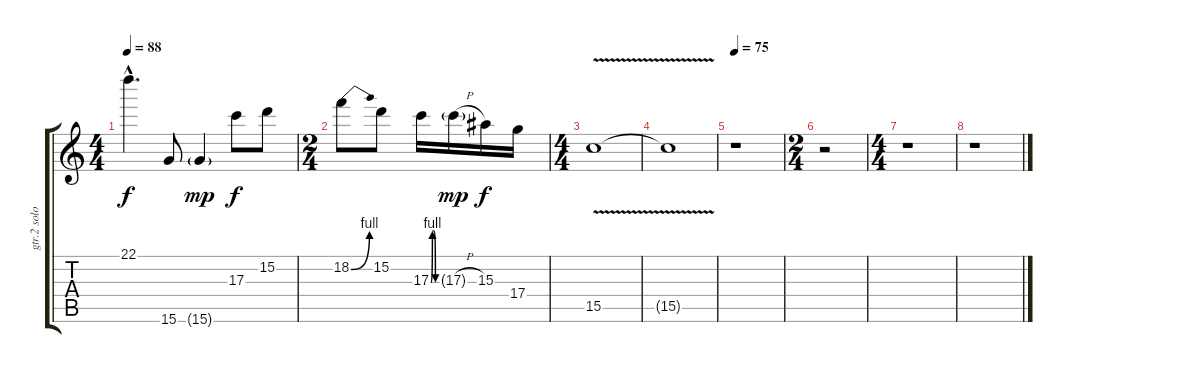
\track ("gtr.2 solo" "gtr.2 solo") {instrument distortionguitar}
\staff {score tabs}
\tuning (E4 B3 G3 D3 A2 E2) {hide}
\ts (4 4)
\tempo 88
\clef g2
\ks c
22.1{hac t}.4{d dy f} 15.6.8 15.6{g}.4{dy mp} 17.3.8{dy f} 15.2.8 |
\ts (2 4)
18.2{be (bend 0 0 60 4)}.8 15.2.8 17.3{be (custom 0 0 15 4 30 4 45 0 60 0)}.16 17.3{h g}.16{dy mp} 15.3.16{dy f} 17.4.16 |
\ts (4 4)
15.5{v}.1 |
15.5{t}.1 |
\tempo 75
r.1 |
\ts (2 4)
r.2 |
\ts (4 4)
r.1 |
r.1
